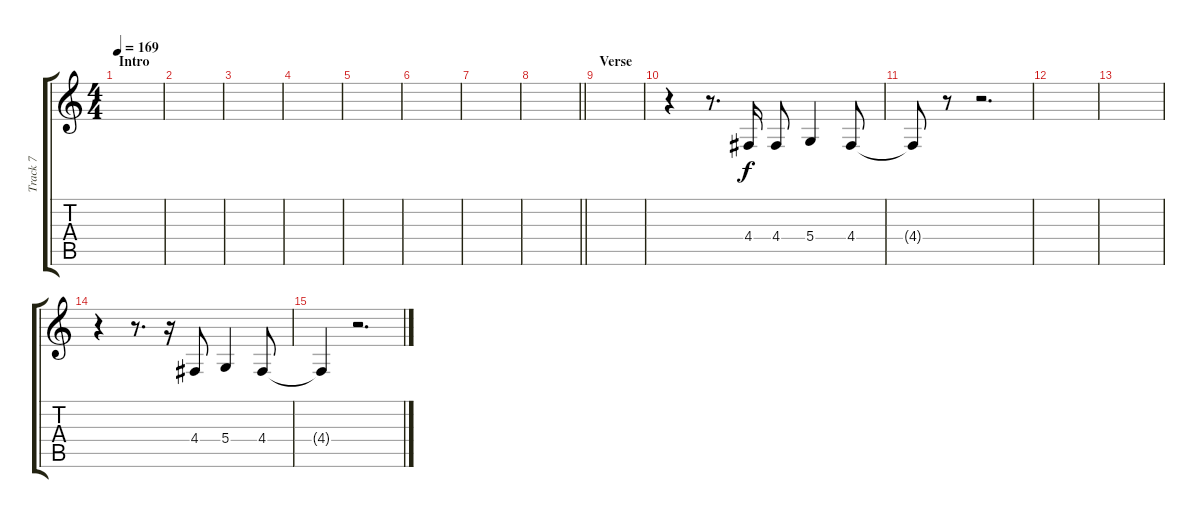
\track ("Track 7" "Track 7") {instrument lead2sawtooth}
\staff {score tabs}
\tuning (E4 B3 G3 D3 A2 E2) {hide}
\ts (4 4)
\section ("" "Intro")
\tempo 169
\clef g2
\ks c
|
|
|
|
|
|
|
\barLineRight lightlight
|
\section ("" "Verse")
|
r.4 r.8{d} 4.4.16 4.4.8 5.4.4 4.4.8 |
4.4{t}.8 r.8 r.2{d} |
|
|
r.4 r.8{d} r.16 4.4.8 5.4.4 4.4.8 |
4.4{t}.4 r.2{d}
